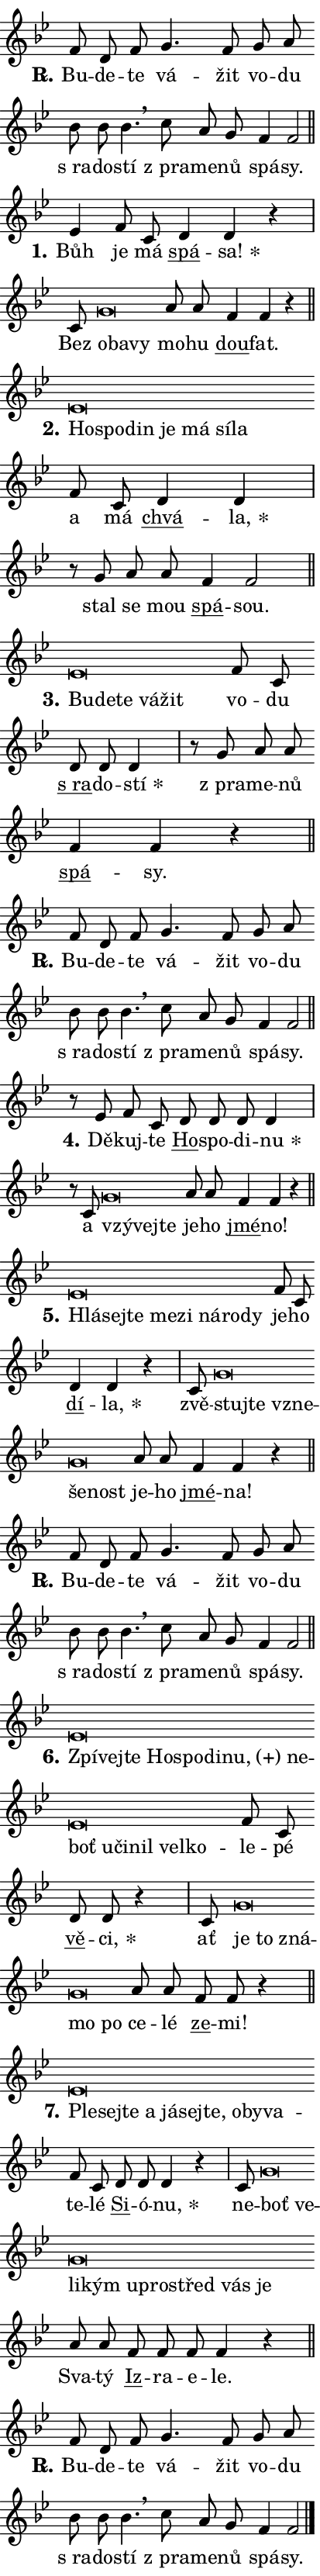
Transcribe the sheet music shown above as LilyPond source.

\version "2.24.0"
\header { tagline = "" }
\paper {
  indent = 0\cm
  top-margin = 0\cm
  right-margin = 0.13\cm % to fit lyric hyphens
  bottom-margin = 0\cm
  left-margin = 0\cm
  paper-width = 7\cm
  page-breaking = #ly:one-page-breaking
  system-system-spacing.basic-distance = #11
  score-system-spacing.basic-distance = #11
  ragged-last = ##f
}


%% Author: Thomas Morley
%% https://lists.gnu.org/archive/html/lilypond-user/2020-05/msg00002.html
#(define (line-position grob)
"Returns position of @var[grob} in current system:
   @code{'start}, if at first time-step
   @code{'end}, if at last time-step
   @code{'middle} otherwise
"
  (let* ((col (ly:item-get-column grob))
         (ln (ly:grob-object col 'left-neighbor))
         (rn (ly:grob-object col 'right-neighbor))
         (col-to-check-left (if (ly:grob? ln) ln col))
         (col-to-check-right (if (ly:grob? rn) rn col))
         (break-dir-left
           (and
             (ly:grob-property col-to-check-left 'non-musical #f)
             (ly:item-break-dir col-to-check-left)))
         (break-dir-right
           (and
             (ly:grob-property col-to-check-right 'non-musical #f)
             (ly:item-break-dir col-to-check-right))))
        (cond ((eqv? 1 break-dir-left) 'start)
              ((eqv? -1 break-dir-right) 'end)
              (else 'middle))))

#(define (tranparent-at-line-position vctor)
  (lambda (grob)
  "Relying on @code{line-position} select the relevant enry from @var{vctor}.
Used to determine transparency,"
    (case (line-position grob)
      ((end) (not (vector-ref vctor 0)))
      ((middle) (not (vector-ref vctor 1)))
      ((start) (not (vector-ref vctor 2))))))

noteHeadBreakVisibility =
#(define-music-function (break-visibility)(vector?)
"Makes @code{NoteHead}s transparent relying on @var{break-visibility}"
#{
  \override NoteHead.transparent =
    #(tranparent-at-line-position break-visibility)
#})

#(define delete-ledgers-for-transparent-note-heads
  (lambda (grob)
    "Reads whether a @code{NoteHead} is transparent.
If so this @code{NoteHead} is removed from @code{'note-heads} from
@var{grob}, which is supposed to be @code{LedgerLineSpanner}.
As a result ledgers are not printed for this @code{NoteHead}"
    (let* ((nhds-array (ly:grob-object grob 'note-heads))
           (nhds-list
             (if (ly:grob-array? nhds-array)
                 (ly:grob-array->list nhds-array)
                 '()))
           ;; Relies on the transparent-property being done before
           ;; Staff.LedgerLineSpanner.after-line-breaking is executed.
           ;; This is fragile ...
           (to-keep
             (remove
               (lambda (nhd)
                 (ly:grob-property nhd 'transparent #f))
               nhds-list)))
      ;; TODO find a better method to iterate over grob-arrays, similiar
      ;; to filter/remove etc for lists
      ;; For now rebuilt from scratch
      (set! (ly:grob-object grob 'note-heads)  '())
      (for-each
        (lambda (nhd)
          (ly:pointer-group-interface::add-grob grob 'note-heads nhd))
        to-keep))))

squashNotes = {
  \override NoteHead.X-extent = #'(-0.2 . 0.2)
  \override NoteHead.Y-extent = #'(-0.75 . 0)
  \override NoteHead.stencil =
    #(lambda (grob)
       (let ((pos (ly:grob-property grob 'staff-position)))
         (begin
           (if (< pos -7) (display "ERROR: Lower brevis then expected\n") (display "OK: Expected brevis position\n"))
           (if (<= pos -6) ly:text-interface::print ly:note-head::print))))
}
unSquashNotes = {
  \revert NoteHead.X-extent
  \revert NoteHead.Y-extent
  \revert NoteHead.stencil
}

hideNotes = \noteHeadBreakVisibility #begin-of-line-visible
unHideNotes = \noteHeadBreakVisibility #all-visible

% work-around for resetting accidentals
% https://lilypond.org/doc/v2.23/Documentation/notation/displaying-rhythms#unmetered-music
cadenzaMeasure = {
  \cadenzaOff
  \partial 1024 s1024
  \cadenzaOn
}

#(define-markup-command (accent layout props text) (markup?)
  "Underline accented syllable"
  (interpret-markup layout props
    #{\markup \override #'(offset . 4.3) \underline { #text }#}))

responsum = \markup \concat {
  "R" \hspace #-1.05 \path #0.1 #'((moveto 0 0.07) (lineto 0.9 0.8)) \hspace #0.05 "."
}

spaceSize = #0.6828661417322834 % exact space size for TeX Gyre Schola

\layout {
  \context {
    \Staff
    \remove "Time_signature_engraver"
    \override LedgerLineSpanner.after-line-breaking = #delete-ledgers-for-transparent-note-heads
  }
  \context {
    \Lyrics {
      \override LyricSpace.minimum-distance = \spaceSize
      \override LyricText.font-name = #"TeX Gyre Schola"
      \override LyricText.font-size = 1
      \override StanzaNumber.font-name = #"TeX Gyre Schola Bold"
      \override StanzaNumber.font-size = 1
    }
  }
  \context {
    \Score 
    \override NoteHead.text =
      #(lambda (grob) 
        (let ((pos (ly:grob-property grob 'staff-position)))
          #{\markup {
            \combine
              \halign #-0.55 \raise #(if (= pos -6) 0 0.5) \override #'(thickness . 2) \draw-line #'(3.2 . 0)
              \musicglyph "noteheads.sM1"
          }#}))
  }
}

% magnetic-lyrics.ily
%
%   written by
%     Jean Abou Samra <jean@abou-samra.fr>
%     Werner Lemberg <wl@gnu.org>
%
%   adapted by
%     Jiri Hon <jiri.hon@gmail.com>
%
% Version 2022-Apr-15

% https://www.mail-archive.com/lilypond-user@gnu.org/msg149350.html

#(define (Left_hyphen_pointer_engraver context)
   "Collect syllable-hyphen-syllable occurrences in lyrics and store
them in properties.  This engraver only looks to the left.  For
example, if the lyrics input is @code{foo -- bar}, it does the
following.

@itemize @bullet
@item
Set the @code{text} property of the @code{LyricHyphen} grob between
@q{foo} and @q{bar} to @code{foo}.

@item
Set the @code{left-hyphen} property of the @code{LyricText} grob with
text @q{foo} to the @code{LyricHyphen} grob between @q{foo} and
@q{bar}.
@end itemize

Use this auxiliary engraver in combination with the
@code{lyric-@/text::@/apply-@/magnetic-@/offset!} hook."
   (let ((hyphen #f)
         (text #f))
     (make-engraver
      (acknowledgers
       ((lyric-syllable-interface engraver grob source-engraver)
        (set! text grob)))
      (end-acknowledgers
       ((lyric-hyphen-interface engraver grob source-engraver)
        ;(when (not (grob::has-interface grob 'lyric-space-interface))
          (set! hyphen grob)));)
      ((stop-translation-timestep engraver)
       (when (and text hyphen)
         (ly:grob-set-object! text 'left-hyphen hyphen))
       (set! text #f)
       (set! hyphen #f)))))

#(define (lyric-text::apply-magnetic-offset! grob)
   "If the space between two syllables is less than the value in
property @code{LyricText@/.details@/.squash-threshold}, move the right
syllable to the left so that it gets concatenated with the left
syllable.

Use this function as a hook for
@code{LyricText@/.after-@/line-@/breaking} if the
@code{Left_@/hyphen_@/pointer_@/engraver} is active."
   (let ((hyphen (ly:grob-object grob 'left-hyphen #f)))
     (when hyphen
       (let ((left-text (ly:spanner-bound hyphen LEFT)))
         (when (grob::has-interface left-text 'lyric-syllable-interface)
           (let* ((common (ly:grob-common-refpoint grob left-text X))
                  (this-x-ext (ly:grob-extent grob common X))
                  (left-x-ext
                   (begin
                     ;; Trigger magnetism for left-text.
                     (ly:grob-property left-text 'after-line-breaking)
                     (ly:grob-extent left-text common X)))
                  ;; `delta` is the gap width between two syllables.
                  (delta (- (interval-start this-x-ext)
                            (interval-end left-x-ext)))
                  (details (ly:grob-property grob 'details))
                  (threshold (assoc-get 'squash-threshold details 0.2)))
             (when (< delta threshold)
               (let* (;; We have to manipulate the input text so that
                      ;; ligatures crossing syllable boundaries are not
                      ;; disabled.  For languages based on the Latin
                      ;; script this is essentially a beautification.
                      ;; However, for non-Western scripts it can be a
                      ;; necessity.
                      (lt (ly:grob-property left-text 'text))
                      (rt (ly:grob-property grob 'text))
                      (is-space (grob::has-interface hyphen 'lyric-space-interface))
                      (space (if is-space " " ""))
                      (extra-delta (if is-space spaceSize 0))
                      ;; Append new syllable.
                      (ltrt-space (if (and (string? lt) (string? rt))
                                (string-append lt space rt)
                                (make-concat-markup (list lt space rt))))
                      ;; Right-align `ltrt` to the right side.
                      (ltrt-space-markup (grob-interpret-markup
                               grob
                               (make-translate-markup
                                (cons (interval-length this-x-ext) 0)
                                (make-right-align-markup ltrt-space)))))
                 (begin
                   ;; Don't print `left-text`.
                   (ly:grob-set-property! left-text 'stencil #f)
                   ;; Set text and stencil (which holds all collected
                   ;; syllables so far) and shift it to the left.
                   (ly:grob-set-property! grob 'text ltrt-space)
                   (ly:grob-set-property! grob 'stencil ltrt-space-markup)
                   (ly:grob-translate-axis! grob (- (- delta extra-delta)) X))))))))))


#(define (lyric-hyphen::displace-bounds-first grob)
   ;; Make very sure this callback isn't triggered too early.
   (let ((left (ly:spanner-bound grob LEFT))
         (right (ly:spanner-bound grob RIGHT)))
     (ly:grob-property left 'after-line-breaking)
     (ly:grob-property right 'after-line-breaking)
     (ly:lyric-hyphen::print grob)))

squashThreshold = #0.4

\layout {
  \context {
    \Lyrics
    \consists #Left_hyphen_pointer_engraver
    \override LyricText.after-line-breaking =
      #lyric-text::apply-magnetic-offset!
    \override LyricHyphen.stencil = #lyric-hyphen::displace-bounds-first
    \override LyricText.details.squash-threshold = \squashThreshold
    \override LyricHyphen.minimum-distance = 0
    \override LyricHyphen.minimum-length = \squashThreshold
  }
}

squashText = \override LyricText.details.squash-threshold = 9999
unSquashText = \override LyricText.details.squash-threshold = \squashThreshold

leftText = \override LyricText.self-alignment-X = #LEFT
unLeftText = \revert LyricText.self-alignment-X

starOffset = #(lambda (grob) 
                (let ((x_offset (ly:self-alignment-interface::aligned-on-x-parent grob)))
                  (if (= x_offset 0) 0 (+ x_offset 1.2))))

star = #(define-music-function (syllable)(string?)
"Append star separator at the end of a syllable"
#{
  \once \override LyricText.X-offset = #starOffset
  \lyricmode { \markup {
    #syllable
    \override #'((font-name . "TeX Gyre Schola Bold")) \hspace #0.2 \lower #0.65 \larger "*"
  } }
#})

starAccent = #(define-music-function (syllable)(string?)
"Append star separator at the end of a syllable and make accent"
#{
  \once \override LyricText.X-offset = #starOffset
  \lyricmode { \markup {
    \accent #syllable
    \override #'((font-name . "TeX Gyre Schola Bold")) \hspace #0.2 \lower #0.65 \larger "*"
  } }
#})

breath = #(define-music-function (syllable)(string?)
"Append breathing indicator at the end of a syllable"
#{
  \lyricmode { \markup { #syllable "+" } }
#})

optionalBreath = #(define-music-function (syllable)(string?)
"Append optional breathing indicator at the end of a syllable"
#{
  \lyricmode { \markup { #syllable "(+)" } }
#})


\score {
    <<
        \new Voice = "melody" { \cadenzaOn \key bes \major \relative { f'8 d f g4. f8 \bar "" g a \bar "" bes bes bes4. \breathe \bar "" c8 a g \bar "" f4 f2 \cadenzaMeasure \bar "||" \break } }
        \new Lyrics \lyricsto "melody" { \lyricmode { \set stanza = \responsum
Bu -- de -- te vá -- žit vo -- du "s ra" -- do -- stí "z pra" -- me -- nů spá -- sy. } }
    >>
    \layout {}
}

\score {
    <<
        \new Voice = "melody" { \cadenzaOn \key bes \major \relative { es'4 f8 c \bar "" d4 d r \cadenzaMeasure \bar "|" c8 \squashNotes g'\breve*1/16 \hideNotes \breve*1/16 \breve*1/16 \bar "" \unHideNotes \unSquashNotes a8 a \bar "" f4 f r \cadenzaMeasure \bar "||" \break } }
        \new Lyrics \lyricsto "melody" { \lyricmode { \set stanza = "1."
Bůh je má \markup \accent spá -- \star sa! Bez \leftText o -- \squashText ba -- vy \unLeftText \unSquashText mo -- hu \markup \accent dou -- fat. } }
    >>
    \layout {}
}

\score {
    <<
        \new Voice = "melody" { \cadenzaOn \key bes \major \relative { \squashNotes es'\breve*1/16 \hideNotes \breve*1/16 \bar "" \breve*1/16 \bar "" \breve*1/16 \bar "" \breve*1/16 \bar "" \breve*1/16 \breve*1/16 \bar "" \unHideNotes \unSquashNotes f8 c \bar "" d4 d \cadenzaMeasure \bar "|" r8 g a8 a \bar "" f4 f2 \cadenzaMeasure \bar "||" \break } }
        \new Lyrics \lyricsto "melody" { \lyricmode { \set stanza = "2."
\leftText Ho -- \squashText spo -- din je má sí -- la \unLeftText \unSquashText a má \markup \accent chvá -- \star la, stal se mou \markup \accent spá -- sou. } }
    >>
    \layout {}
}

\score {
    <<
        \new Voice = "melody" { \cadenzaOn \key bes \major \relative { \squashNotes es'\breve*1/16 \hideNotes \breve*1/16 \bar "" \breve*1/16 \bar "" \breve*1/16 \breve*1/16 \bar "" \unHideNotes \unSquashNotes f8 c \bar "" d d d4 \cadenzaMeasure \bar "|" r8 g a a \bar "" f4 f r \cadenzaMeasure \bar "||" \break } }
        \new Lyrics \lyricsto "melody" { \lyricmode { \set stanza = "3."
\leftText Bu -- \squashText de -- te vá -- žit \unLeftText \unSquashText vo -- du \markup \accent "s ra" -- do -- \star stí "z pra" -- me -- nů \markup \accent spá -- sy. } }
    >>
    \layout {}
}

\score {
    <<
        \new Voice = "melody" { \cadenzaOn \key bes \major \relative { f'8 d f g4. f8 \bar "" g a \bar "" bes bes bes4. \breathe \bar "" c8 a g \bar "" f4 f2 \cadenzaMeasure \bar "||" \break } }
        \new Lyrics \lyricsto "melody" { \lyricmode { \set stanza = \responsum
Bu -- de -- te vá -- žit vo -- du "s ra" -- do -- stí "z pra" -- me -- nů spá -- sy. } }
    >>
    \layout {}
}

\score {
    <<
        \new Voice = "melody" { \cadenzaOn \key bes \major \relative { r8 es' f c \bar "" d d d d4 \cadenzaMeasure \bar "|" r8 c8 \squashNotes g'\breve*1/16 \hideNotes \breve*1/16 \breve*1/16 \bar "" \unHideNotes \unSquashNotes a8 a \bar "" f4 f r \cadenzaMeasure \bar "||" \break } }
        \new Lyrics \lyricsto "melody" { \lyricmode { \set stanza = "4."
Dě -- kuj -- te \markup \accent Ho -- spo -- di -- \star nu a \leftText vzý -- \squashText vej -- te \unLeftText \unSquashText je -- ho \markup \accent jmé -- no! } }
    >>
    \layout {}
}

\score {
    <<
        \new Voice = "melody" { \cadenzaOn \key bes \major \relative { \squashNotes es'\breve*1/16 \hideNotes \breve*1/16 \bar "" \breve*1/16 \bar "" \breve*1/16 \bar "" \breve*1/16 \bar "" \breve*1/16 \bar "" \breve*1/16 \breve*1/16 \bar "" \unHideNotes \unSquashNotes f8 c \bar "" d4 d r \cadenzaMeasure \bar "|" c8 \squashNotes g'\breve*1/16 \hideNotes \breve*1/16 \bar "" \breve*1/16 \bar "" \breve*1/16 \breve*1/16 \bar "" \unHideNotes \unSquashNotes a8 a \bar "" f4 f r \cadenzaMeasure \bar "||" \break } }
        \new Lyrics \lyricsto "melody" { \lyricmode { \set stanza = "5."
\leftText Hlá -- \squashText sej -- te me -- zi ná -- ro -- dy \unLeftText \unSquashText je -- ho \markup \accent dí -- \star la, zvě -- \leftText stuj -- \squashText te vzne -- še -- nost \unLeftText \unSquashText je -- ho \markup \accent jmé -- na! } }
    >>
    \layout {}
}

\score {
    <<
        \new Voice = "melody" { \cadenzaOn \key bes \major \relative { f'8 d f g4. f8 \bar "" g a \bar "" bes bes bes4. \breathe \bar "" c8 a g \bar "" f4 f2 \cadenzaMeasure \bar "||" \break } }
        \new Lyrics \lyricsto "melody" { \lyricmode { \set stanza = \responsum
Bu -- de -- te vá -- žit vo -- du "s ra" -- do -- stí "z pra" -- me -- nů spá -- sy. } }
    >>
    \layout {}
}

\score {
    <<
        \new Voice = "melody" { \cadenzaOn \key bes \major \relative { \squashNotes es'\breve*1/16 \hideNotes \breve*1/16 \bar "" \breve*1/16 \bar "" \breve*1/16 \bar "" \breve*1/16 \bar "" \breve*1/16 \bar "" \breve*1/16 \bar "" \breve*1/16 \bar "" \breve*1/16 \bar "" \breve*1/16 \bar "" \breve*1/16 \bar "" \breve*1/16 \bar "" \breve*1/16 \breve*1/16 \bar "" \unHideNotes \unSquashNotes f8 c \bar "" d d r4 \cadenzaMeasure \bar "|" c8 \squashNotes g'\breve*1/16 \hideNotes \breve*1/16 \bar "" \breve*1/16 \bar "" \breve*1/16 \breve*1/16 \bar "" \unHideNotes \unSquashNotes a8 a \bar "" f f r4 \cadenzaMeasure \bar "||" \break } }
        \new Lyrics \lyricsto "melody" { \lyricmode { \set stanza = "6."
\leftText Zpí -- \squashText vej -- te Ho -- spo -- di -- \optionalBreath nu, ne -- boť u -- či -- nil vel -- ko -- \unLeftText \unSquashText le -- pé \markup \accent vě -- \star ci, ať \leftText je \squashText to zná -- mo po \unLeftText \unSquashText ce -- lé \markup \accent ze -- mi! } }
    >>
    \layout {}
}

\score {
    <<
        \new Voice = "melody" { \cadenzaOn \key bes \major \relative { \squashNotes es'\breve*1/16 \hideNotes \breve*1/16 \bar "" \breve*1/16 \bar "" \breve*1/16 \bar "" \breve*1/16 \bar "" \breve*1/16 \bar "" \breve*1/16 \bar "" \breve*1/16 \bar "" \breve*1/16 \breve*1/16 \bar "" \unHideNotes \unSquashNotes f8 c \bar "" d d d4 r \cadenzaMeasure \bar "|" c8 \squashNotes g'\breve*1/16 \hideNotes \breve*1/16 \bar "" \breve*1/16 \bar "" \breve*1/16 \bar "" \breve*1/16 \bar "" \breve*1/16 \bar "" \breve*1/16 \bar "" \breve*1/16 \breve*1/16 \bar "" \unHideNotes \unSquashNotes a8 a \bar "" f f f f4 r \cadenzaMeasure \bar "||" \break } }
        \new Lyrics \lyricsto "melody" { \lyricmode { \set stanza = "7."
\leftText Ple -- \squashText sej -- te a já -- sej -- te, o -- by -- va -- \unLeftText \unSquashText te -- lé \markup \accent Si -- ó -- \star nu, ne -- \leftText boť \squashText ve -- li -- kým u -- pro -- střed vás je \unLeftText \unSquashText Sva -- tý \markup \accent Iz -- ra -- e -- le. } }
    >>
    \layout {}
}

\score {
    <<
        \new Voice = "melody" { \cadenzaOn \key bes \major \relative { f'8 d f g4. f8 \bar "" g a \bar "" bes bes bes4. \breathe \bar "" c8 a g \bar "" f4 f2 \cadenzaMeasure \bar "||" \break } \bar "|." }
        \new Lyrics \lyricsto "melody" { \lyricmode { \set stanza = \responsum
Bu -- de -- te vá -- žit vo -- du "s ra" -- do -- stí "z pra" -- me -- nů spá -- sy. } }
    >>
    \layout {}
}
